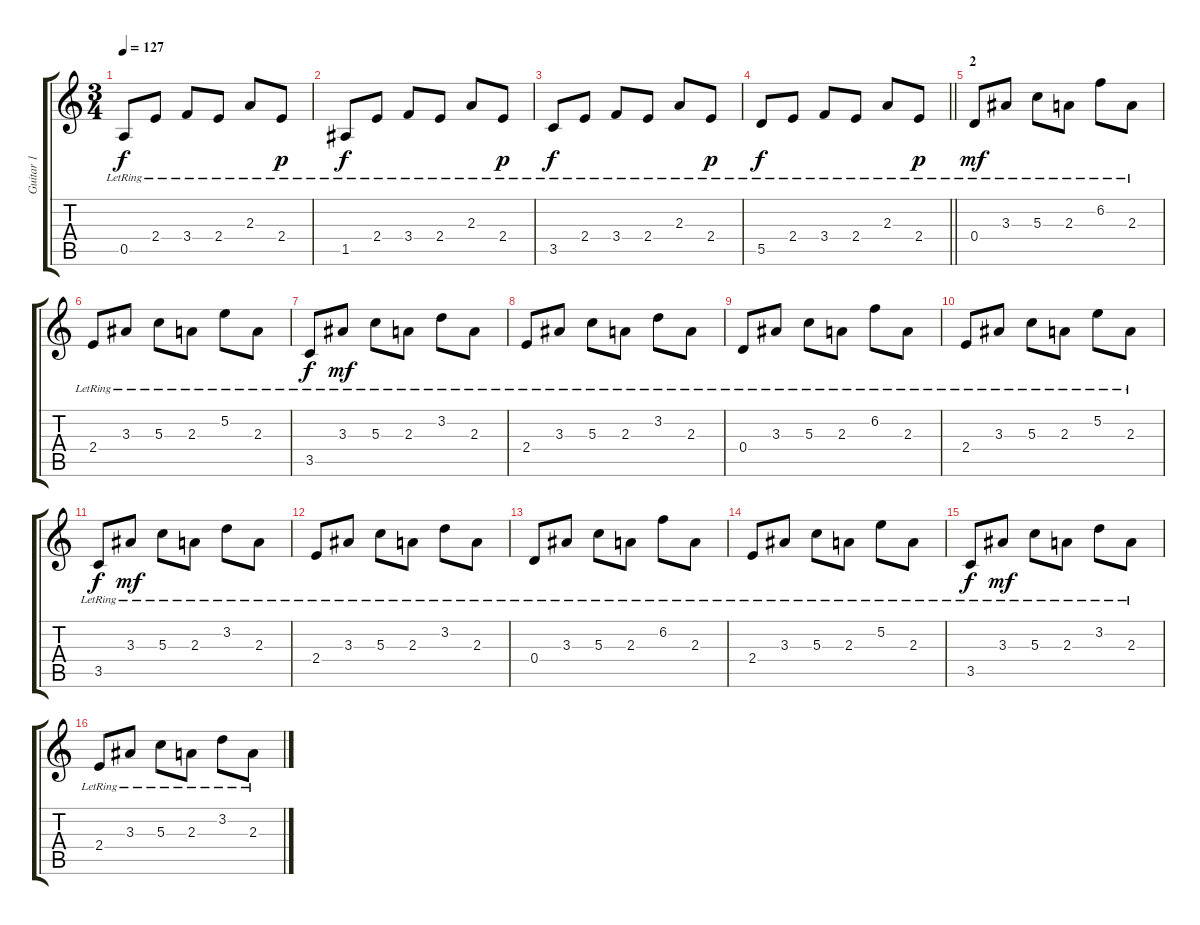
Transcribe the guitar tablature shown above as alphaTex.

\track ("Guitar 1" "Guitar 1") {instrument acousticguitarsteel}
\staff {score tabs}
\tuning (E4 B3 G3 D3 A2 E2) {hide}
\ts (3 4)
\tempo 127
\clef g2
\ks c
0.5{lr}.8{dy f} 2.4{lr}.8 3.4{lr}.8 2.4{lr}.8 2.3{lr}.8 2.4{lr}.8{dy p} |
1.5{lr}.8{dy f} 2.4{lr}.8 3.4{lr}.8 2.4{lr}.8 2.3{lr}.8 2.4{lr}.8{dy p} |
3.5{lr}.8{dy f} 2.4{lr}.8 3.4{lr}.8 2.4{lr}.8 2.3{lr}.8 2.4{lr}.8{dy p} |
\barLineRight lightlight
5.5{lr}.8{dy f} 2.4{lr}.8 3.4{lr}.8 2.4{lr}.8 2.3{lr}.8 2.4{lr}.8{dy p} |
\section ("" "2")
0.4{lr}.8{dy mf} 3.3{lr}.8 5.3{lr}.8 2.3{lr}.8 6.2{lr}.8 2.3{lr}.8 |
2.4{lr}.8 3.3{lr}.8 5.3{lr}.8 2.3{lr}.8 5.2{lr}.8 2.3{lr}.8 |
3.5{lr}.8{dy f} 3.3{lr}.8{dy mf} 5.3{lr}.8 2.3{lr}.8 3.2{lr}.8 2.3{lr}.8 |
2.4{lr}.8 3.3{lr}.8 5.3{lr}.8 2.3{lr}.8 3.2{lr}.8 2.3{lr}.8 |
0.4{lr}.8 3.3{lr}.8 5.3{lr}.8 2.3{lr}.8 6.2{lr}.8 2.3{lr}.8 |
2.4{lr}.8 3.3{lr}.8 5.3{lr}.8 2.3{lr}.8 5.2{lr}.8 2.3{lr}.8 |
3.5{lr}.8{dy f} 3.3{lr}.8{dy mf} 5.3{lr}.8 2.3{lr}.8 3.2{lr}.8 2.3{lr}.8 |
2.4{lr}.8 3.3{lr}.8 5.3{lr}.8 2.3{lr}.8 3.2{lr}.8 2.3{lr}.8 |
0.4{lr}.8 3.3{lr}.8 5.3{lr}.8 2.3{lr}.8 6.2{lr}.8 2.3{lr}.8 |
2.4{lr}.8 3.3{lr}.8 5.3{lr}.8 2.3{lr}.8 5.2{lr}.8 2.3{lr}.8 |
3.5{lr}.8{dy f} 3.3{lr}.8{dy mf} 5.3{lr}.8 2.3{lr}.8 3.2{lr}.8 2.3{lr}.8 |
2.4{lr}.8 3.3{lr}.8 5.3{lr}.8 2.3{lr}.8 3.2{lr}.8 2.3{lr}.8
